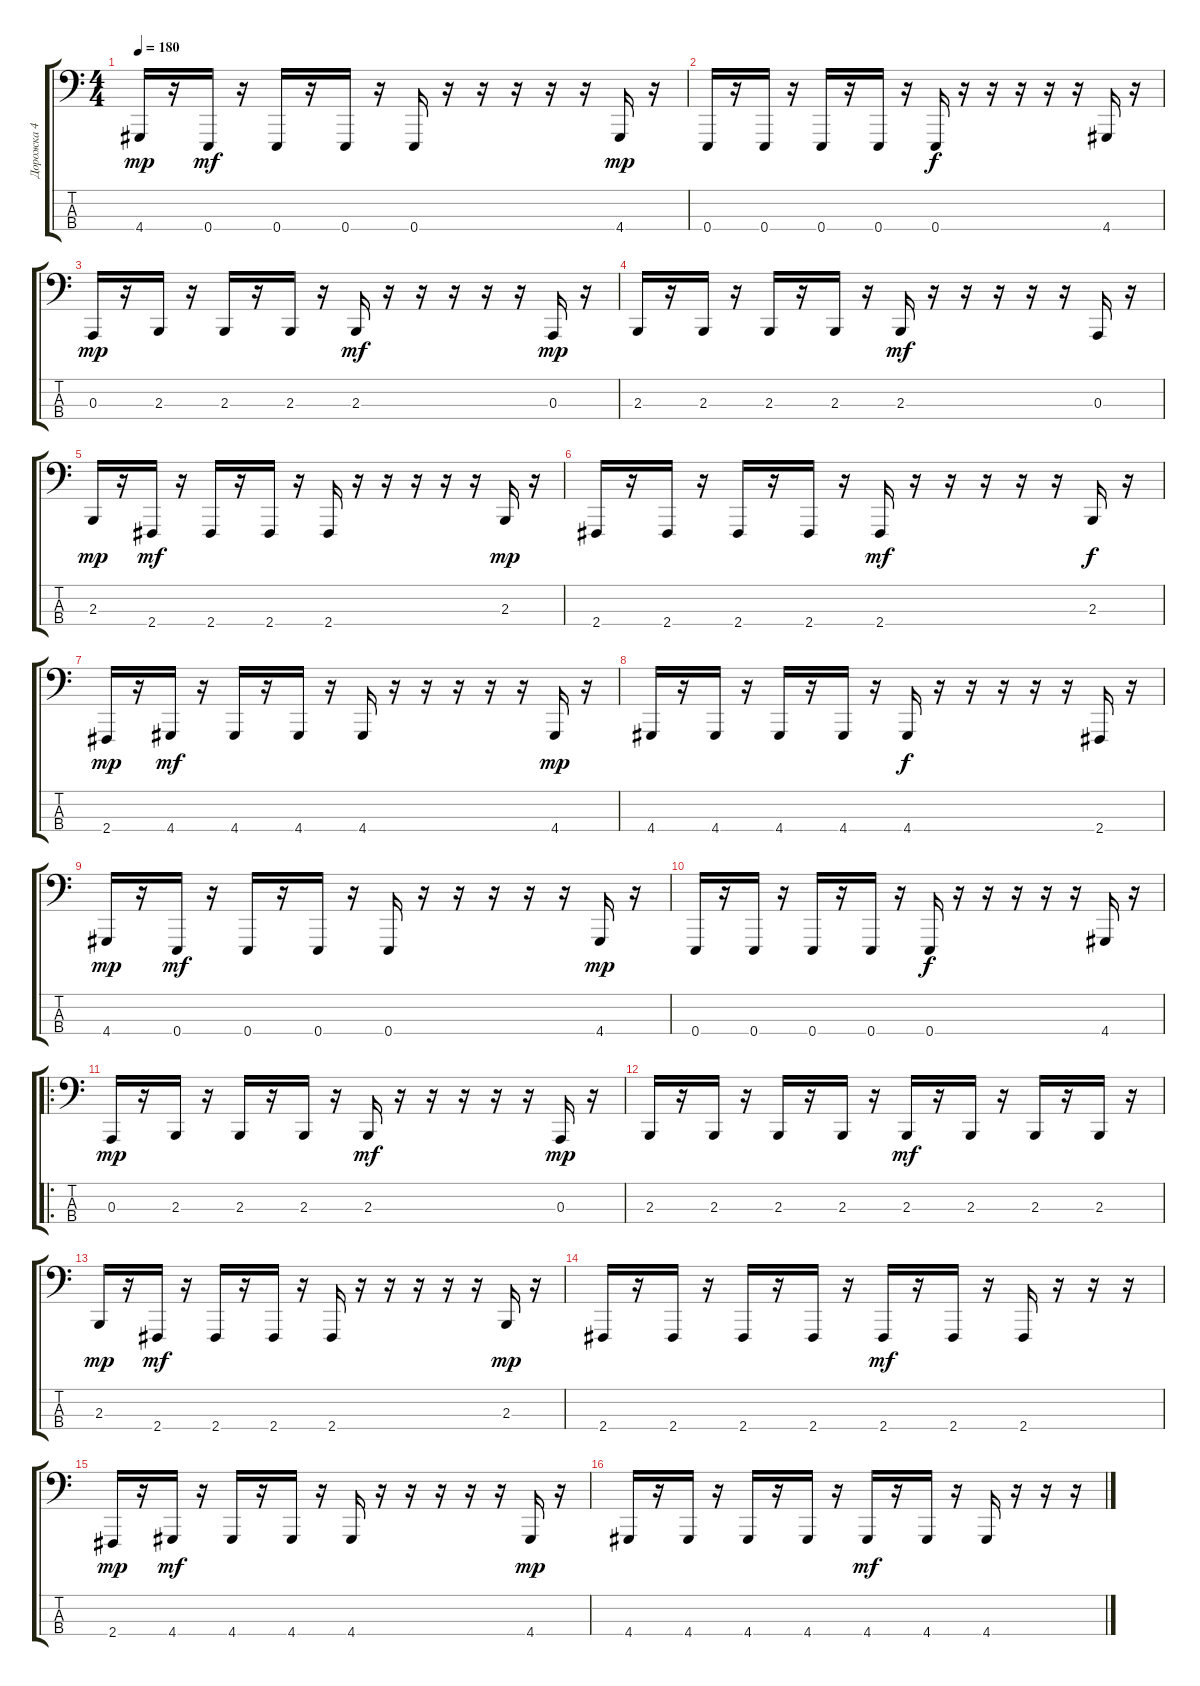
\track ("Дорожка 4" "Дорожка 4") {instrument lead8bassandlead}
\staff {score tabs}
\tuning (G2 D2 A1 E1) {hide}
\ts (4 4)
\tempo 180
\clef f4
\ks c
4.4.16{dy mp balance 0} r.16 0.4.16{dy mf} r.16 0.4.16 r.16 0.4.16 r.16 0.4.16 r.16 r.16 r.16 r.16 r.16 4.4.16{dy mp} r.16 |
0.4.16{balance 16} r.16 0.4.16 r.16 0.4.16 r.16 0.4.16 r.16 0.4.16{dy f} r.16 r.16 r.16 r.16 r.16 4.4.16 r.16{balance 8} |
0.3.16{dy mp balance 0} r.16 2.3.16 r.16 2.3.16 r.16 2.3.16 r.16 2.3.16{dy mf} r.16 r.16 r.16 r.16 r.16 0.3.16{dy mp} r.16 |
2.3.16{balance 16} r.16 2.3.16 r.16 2.3.16 r.16 2.3.16 r.16 2.3.16{dy mf} r.16 r.16 r.16 r.16 r.16 0.3.16 r.16 |
2.3.16{dy mp balance 0} r.16 2.4.16{dy mf} r.16 2.4.16 r.16 2.4.16 r.16 2.4.16 r.16 r.16 r.16 r.16 r.16 2.3.16{dy mp} r.16 |
2.4.16{balance 16} r.16 2.4.16 r.16 2.4.16 r.16 2.4.16 r.16 2.4.16{dy mf} r.16 r.16 r.16 r.16 r.16 2.3.16{dy f} r.16 |
2.4.16{dy mp balance 0} r.16 4.4.16{dy mf} r.16 4.4.16 r.16 4.4.16 r.16 4.4.16 r.16 r.16 r.16 r.16 r.16 4.4.16{dy mp} r.16 |
4.4.16{balance 16} r.16 4.4.16 r.16 4.4.16 r.16 4.4.16 r.16 4.4.16{dy f} r.16 r.16 r.16 r.16 r.16 2.4.16 r.16 |
4.4.16{dy mp balance 0} r.16 0.4.16{dy mf} r.16 0.4.16 r.16 0.4.16 r.16 0.4.16 r.16 r.16 r.16 r.16 r.16 4.4.16{dy mp} r.16 |
0.4.16{balance 16} r.16 0.4.16 r.16 0.4.16 r.16 0.4.16 r.16 0.4.16{dy f} r.16 r.16 r.16 r.16 r.16 4.4.16 r.16{balance 8} |
\ro
0.3.16{dy mp} r.16 2.3.16 r.16 2.3.16 r.16 2.3.16 r.16 2.3.16{dy mf} r.16 r.16 r.16 r.16 r.16 0.3.16{dy mp} r.16 |
2.3.16 r.16 2.3.16 r.16 2.3.16 r.16 2.3.16 r.16 2.3.16{dy mf} r.16 2.3.16 r.16 2.3.16 r.16 2.3.16 r.16 |
2.3.16{dy mp} r.16 2.4.16{dy mf} r.16 2.4.16 r.16 2.4.16 r.16 2.4.16 r.16 r.16 r.16 r.16 r.16 2.3.16{dy mp} r.16 |
2.4.16 r.16 2.4.16 r.16 2.4.16 r.16 2.4.16 r.16 2.4.16{dy mf} r.16 2.4.16 r.16 2.4.16 r.16 r.16 r.16 |
2.4.16{dy mp} r.16 4.4.16{dy mf} r.16 4.4.16 r.16 4.4.16 r.16 4.4.16 r.16 r.16 r.16 r.16 r.16 4.4.16{dy mp} r.16 |
4.4.16 r.16 4.4.16 r.16 4.4.16 r.16 4.4.16 r.16 4.4.16{dy mf} r.16 4.4.16 r.16 4.4.16 r.16 r.16 r.16
